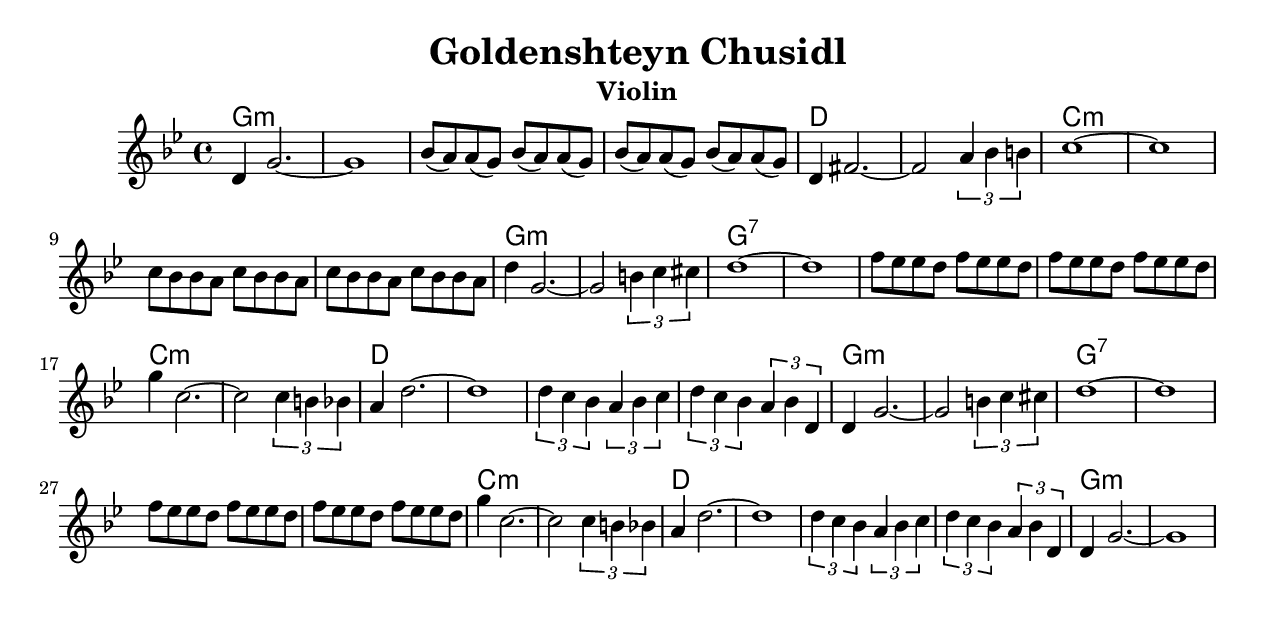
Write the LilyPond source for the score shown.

\version "2.24.0"
\include "english.ly"
%\pointAndClickOff
\paper{
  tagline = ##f
  print-all-headers = ##t
  #(set-paper-size "letter")
}
date = #(strftime "%d-%m-%Y" (localtime (current-time)))

%\markup{ \italic{ " Updated " \date  }  }

%\markup{ Got something to say? }

%#################################### Melody ########################
melody = \relative c' {
  \clef treble
  \key g \minor
  \time 4/4


  d4 g2.~
  g1
  bf8(a)a(g) bf8(a)a(g)
  bf8(a)a(g) bf8(a)a(g)|

  d4 fs2.~
  fs2 \tuplet 3/2{a4 bf b}
  c1~
  c1|

  c8 bf bf a c8 bf bf a
  c8 bf bf a c8 bf bf a
  d4 g,2.~
  g2 \tuplet 3/2{ b4 c cs}

  d1~
  d1
  f8 ef ef d f ef ef d
  f8 ef ef d f ef ef d|

  g4 c,2.~
  c2 \tuplet 3/2{c4 b bf}
  a4
  d2.~

  d1
  \tuplet 3/2 {d4 c bf} \tuplet3/2{a bf c}
  \tuplet 3/2 {d4 c bf} \tuplet 3/2 {a bf d,}
  d4 g2.~

  g2 \tuplet 3/2{b4 c cs}
  d1~
  d1
  f8 ef ef d f ef ef d

  f8 ef ef d f ef ef d|
  g4 c,2.~
  c2 \tuplet 3/2{c4 b bf}
  a4 d2.~

  d1
  \tuplet 3/2 {d4 c bf} \tuplet3/2{a bf c}
  \tuplet 3/2 {d4 c bf} \tuplet 3/2 {a bf d,}
  d4 g2.~
  g1

}
%################################# Lyrics #####################
%\addlyrics{  }
%################################# Chords #######################
harmonies = \chordmode {
  g1:m
  s1*3
  d1
  s1
  c1:m
  s1*3
  g1:m
  s1
  g1:7
  s1*3
  c1:m
  s1
  d1
  s1*3
  g1:m
  s1
  g1:7
  s1*3
  c1:m
  s1
  d1
  s1*3
  g1:m
}

\score {
  <<
    \new ChordNames {
      \set chordChanges = ##f
      \harmonies
    }
    \new Staff
    \melody
  >>
  \header{
    title= "Goldenshteyn Chusidl"
    subtitle=""
    composer= ""
    instrument = "Violin"
    arranger= ""
  }
  \midi{\tempo 4 = 120}
  \layout{indent = 1.0\cm}
}
%{
% more verses:
\markup{}
\markup {
  \fill-line {
    \hspace #0.1 % distance from left margin
    \column {
      \line { "1."
        \column {
          ""
        }
      }
      \hspace #0.2 % vertical distance between verses
      \line { "2."
        \column {
         ""
        }
      }
    }
    \hspace #0.1  % horiz. distance between columns
    \column {
      \line { "3."
        \column {
          ""
        }
      }
      \hspace #0.2 % distance between verses
      \line { "4."
        \column {
         ""
        }
      }
    }
    \hspace #0.1 % distance to right margin
  }
}

%}
